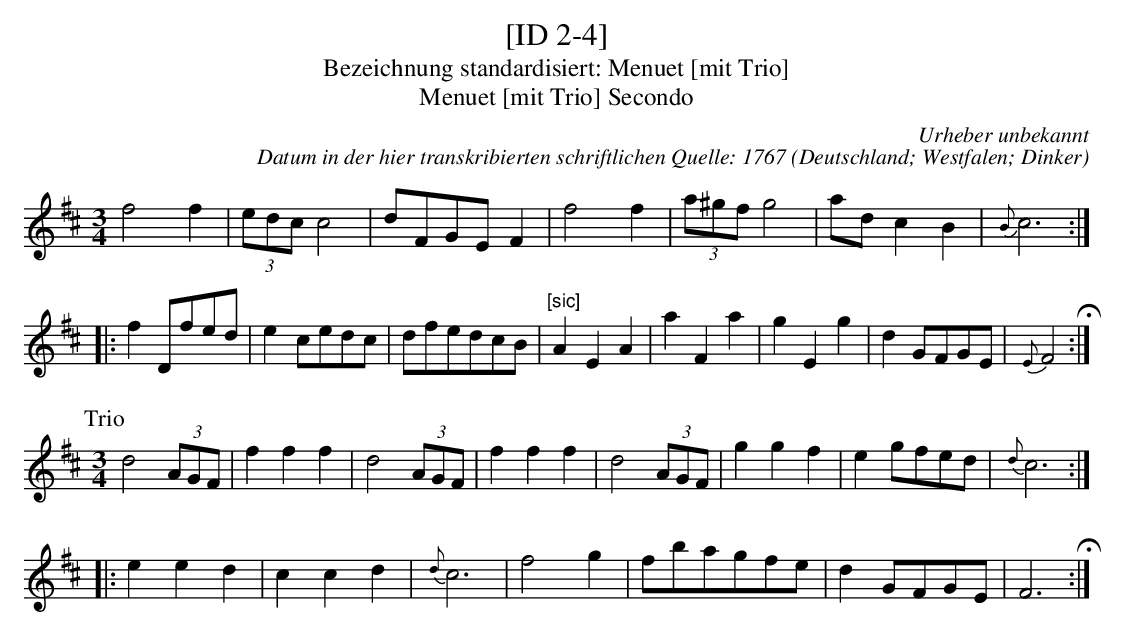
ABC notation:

X:1
T:[ID 2-4]
T:Bezeichnung standardisiert: Menuet [mit Trio]
T:Menuet [mit Trio] Secondo
C:Urheber unbekannt
C:Datum in der hier transkribierten schriftlichen Quelle: 1767
O:Deutschland; Westfalen; Dinker
L:1/8
M:3/4
K:D
f4f2 | (3edcc4 | dFGEF2 | f4f2 | (3a^gfsg4 | adc2B2 | {B}c6 ::
f2Dfed | e2cedc | dfedcB | "^[sic]"A2E2A2 | a2F2a2 | g2E2g2 | d2GFGE | {E}F4 H:|
P:Trio
M:3/4
d4(3AGF | f2f2f2 | d4(3AGF | f2f2f2 | d4(3AGF | g2g2f2 | e2gfed | {d}c6 ::
e2e2d2 | c2c2d2 | {d}c6 | f4g2 | fbagfe | d2GFGE | F6 H:|
